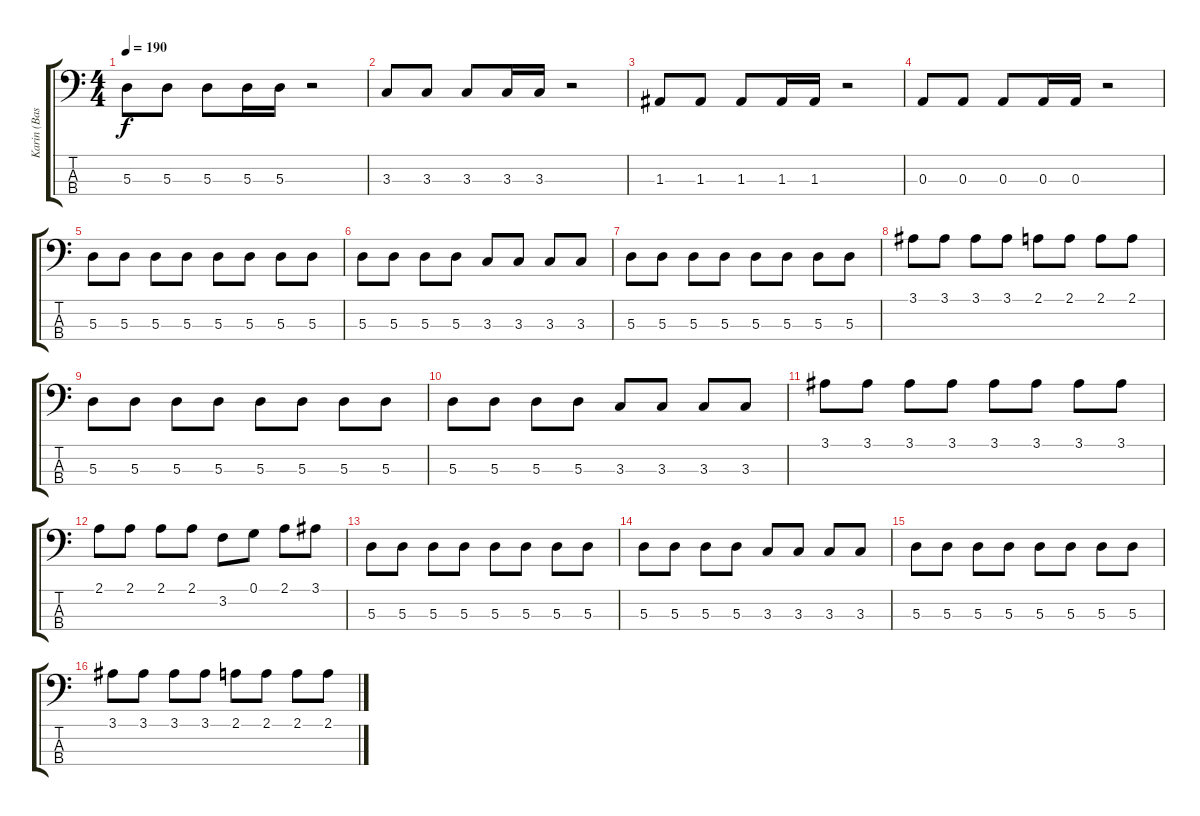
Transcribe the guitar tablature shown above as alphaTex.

\track ("Karin (Bass)" "Karin (Bas") {instrument electricbasspick}
\staff {score tabs}
\tuning (G2 D2 A1 E1) {hide}
\ts (4 4)
\tempo 190
\clef f4
\ks c
5.3.8{dy f} 5.3.8 5.3.8 5.3.16 5.3.16 r.2 |
3.3.8 3.3.8 3.3.8 3.3.16 3.3.16 r.2 |
1.3.8 1.3.8 1.3.8 1.3.16 1.3.16 r.2 |
0.3.8 0.3.8 0.3.8 0.3.16 0.3.16 r.2 |
5.3.8 5.3.8 5.3.8 5.3.8 5.3.8 5.3.8 5.3.8 5.3.8 |
5.3.8 5.3.8 5.3.8 5.3.8 3.3.8 3.3.8 3.3.8 3.3.8 |
5.3.8 5.3.8 5.3.8 5.3.8 5.3.8 5.3.8 5.3.8 5.3.8 |
3.1.8 3.1.8 3.1.8 3.1.8 2.1.8 2.1.8 2.1.8 2.1.8 |
5.3.8 5.3.8 5.3.8 5.3.8 5.3.8 5.3.8 5.3.8 5.3.8 |
5.3.8 5.3.8 5.3.8 5.3.8 3.3.8 3.3.8 3.3.8 3.3.8 |
3.1.8 3.1.8 3.1.8 3.1.8 3.1.8 3.1.8 3.1.8 3.1.8 |
2.1.8 2.1.8 2.1.8 2.1.8 3.2.8 0.1.8 2.1.8 3.1.8 |
5.3.8 5.3.8 5.3.8 5.3.8 5.3.8 5.3.8 5.3.8 5.3.8 |
5.3.8 5.3.8 5.3.8 5.3.8 3.3.8 3.3.8 3.3.8 3.3.8 |
5.3.8 5.3.8 5.3.8 5.3.8 5.3.8 5.3.8 5.3.8 5.3.8 |
3.1.8 3.1.8 3.1.8 3.1.8 2.1.8 2.1.8 2.1.8 2.1.8
